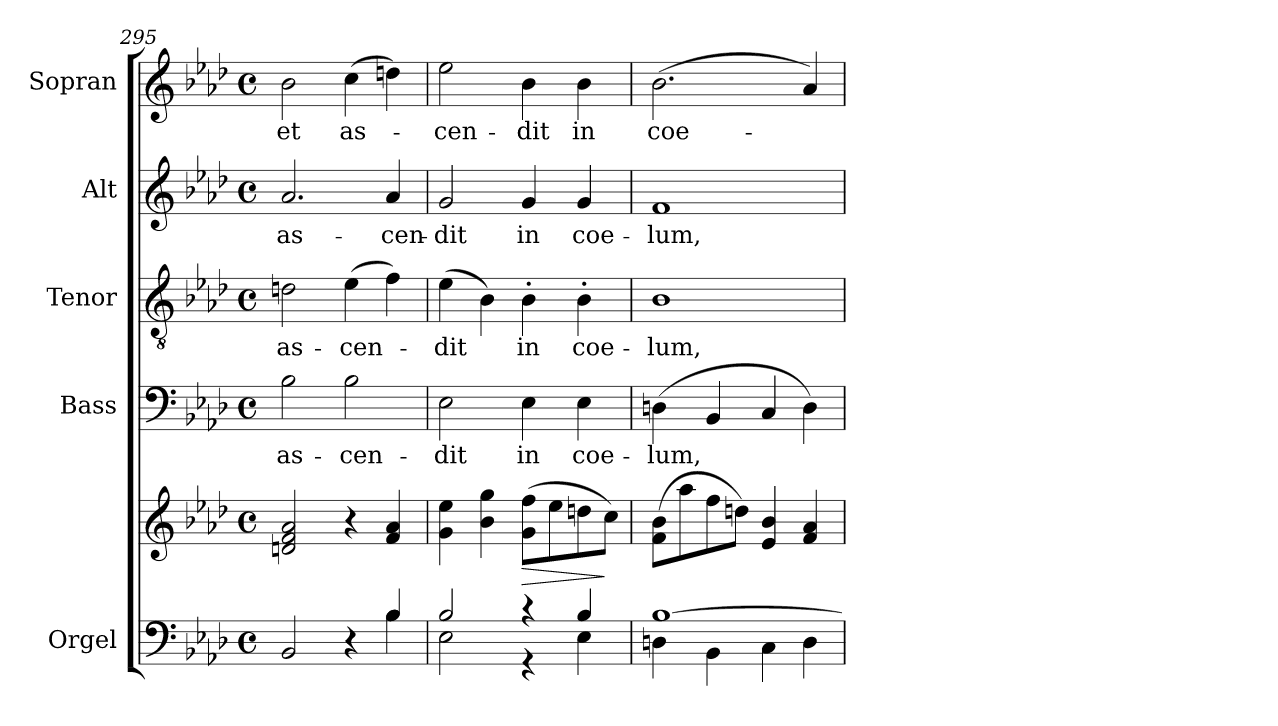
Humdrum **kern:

**kern	**kern	**dynam	**kern	**text	**kern	**text	**kern	**text	**kern	**text
*part5	*part5	*part5	*part4	*part4	*part3	*part3	*part2	*part2	*part1	*part1
*staff6	*staff5	*staff5/6	*staff4	*staff4	*staff3	*staff3	*staff2	*staff2	*staff1	*staff1
*I"Orgel	*	*	*I"Bass	*	*I"Tenor	*	*I"Alt	*	*I"Sopran	*
*I'Org.	*	*	*I'B.	*	*I'T.	*	*I'A.	*	*I'S.	*
*clefF4	*clefG2	*	*clefF4	*	*clefGv2	*	*clefG2	*	*clefG2	*
*k[b-e-a-d-]	*k[b-e-a-d-]	*	*k[b-e-a-d-]	*	*k[b-e-a-d-]	*	*k[b-e-a-d-]	*	*k[b-e-a-d-]	*
*A-:	*A-:	*	*A-:	*	*A-:	*	*A-:	*	*A-:	*
*M4/4	*M4/4	*	*M4/4	*	*M4/4	*	*M4/4	*	*M4/4	*
*met(c)	*met(c)	*	*met(c)	*	*met(c)	*	*met(c)	*	*met(c)	*
=295	=295	=295	=295	=295	=295	=295	=295	=295	=295	=295
*^	*	*	*	*	*	*	*	*	*	*
!	!	!	!	!	!LO:LY:b	!	!LO:LY:b	!	!LO:LY:b	!	!LO:LY:b
2BB-/	2.ryy	2dn/ 2f/ 2a-/	.	2B-\	as-	2dn\	as-	2.a-/	as-	2b-\	et
!	!	!	!	!	!LO:LY:b	!	!LO:LY:b	!	!	!	!LO:LY:b
4r	.	4r	.	2B-\	-cen-	(>4e-\	-cen-	.	.	(>4cc\	as-
!	!	!	!	!	!	!	!	!	!LO:LY:b	!	!
4B-/	4B-\	4f/ 4a-/	.	.	.	4f\)	.	4a-/	-cen-	4ddn\)	.
=296	=296	=296	=296	=296	=296	=296	=296	=296	=296	=296	=296
!	!	!	!	!	!LO:LY:b	!	!LO:LY:b	!	!LO:LY:b	!	!LO:LY:b
2B-/	2E-\	4g\ 4ee-\	.	2E-\	-dit	(>4e-\	-dit	2g/	-dit	2ee-\	-cen-
.	.	4b-\ 4gg\	.	.	.	4B-\)	.	.	.	.	.
!	!	!	!LO:HP:b	!	!LO:LY:b	!	!LO:LY:b	!	!LO:LY:b	!	!LO:LY:b
4r	4r	(>8g\ 8ff\L	>	4E-\	in	4B-'>\	in	4g/	in	4b-\	-dit
.	.	8ee-\	.	.	.	.	.	.	.	.	.
!	!	!	!	!	!LO:LY:b	!	!LO:LY:b	!	!LO:LY:b	!	!LO:LY:b
4B-/	4E-\	8ddn\	.	4E-\	coe-	4B-'>\	coe-	4g/	coe-	4b-\	in
.	.	8cc\J)	]	.	.	.	.	.	.	.	.
=297	=297	=297	=297	=297	=297	=297	=297	=297	=297	=297	=297
!	!	!	!	!	!LO:LY:b	!	!LO:LY:b	!	!LO:LY:b	!	!LO:LY:b
[>1B-	4Dn\	(>8f\ 8b-\L	.	(>4Dn\	-lum,	1B-	-lum,	1f	-lum,	(>2.b-\	coe-
.	.	8aa-\	.	.	.	.	.	.	.	.	.
.	4BB-\	8ff\	.	4BB-/	.	.	.	.	.	.	.
.	.	8ddn\J)	.	.	.	.	.	.	.	.	.
.	4C\	4e-/ 4b-/	.	4C/	.	.	.	.	.	.	.
.	4D\	4f/ 4a-/	.	4D\)	.	.	.	.	.	4a-/)	.
*v	*v	*	*	*	*	*	*	*	*	*	*
=	=	=	=	=	=	=	=	=	=	=
*-	*-	*-	*-	*-	*-	*-	*-	*-	*-	*-
